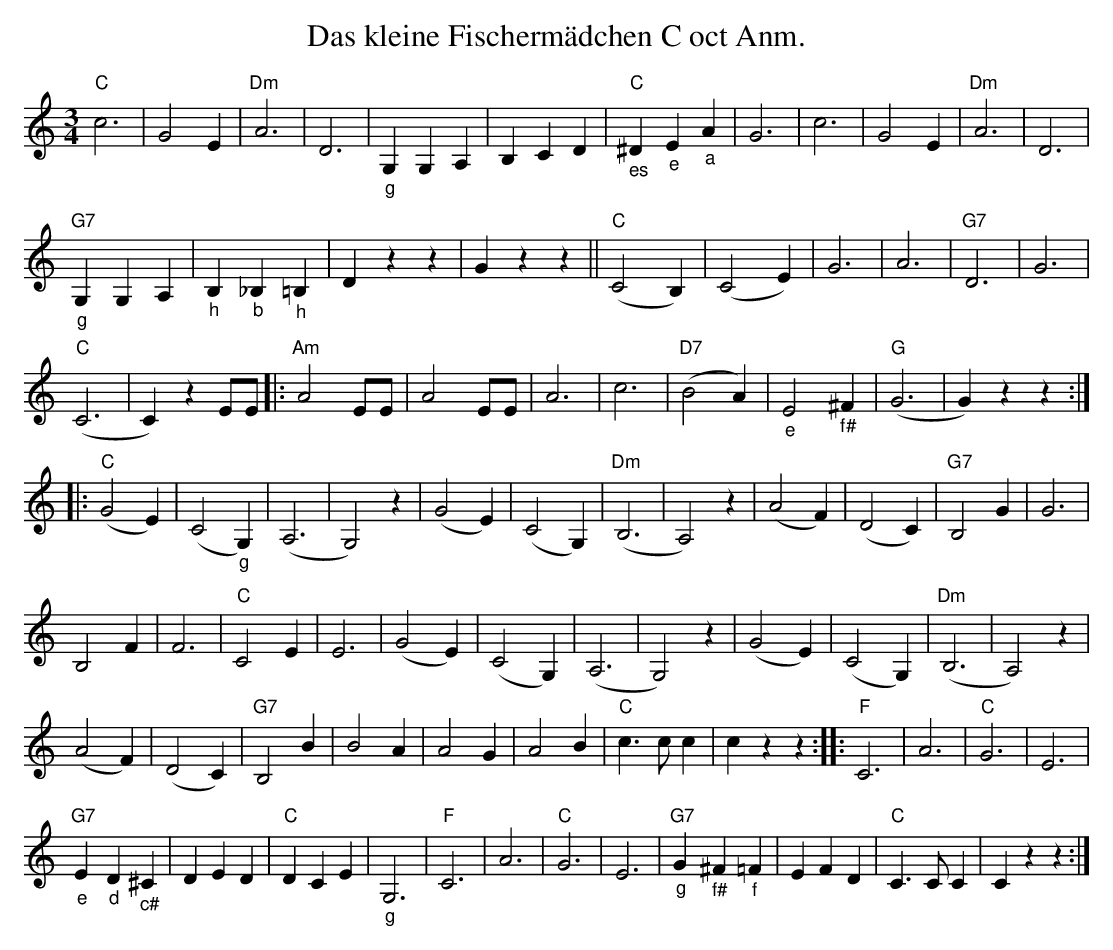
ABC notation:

X:1
T:Das kleine Fischermädchen C oct Anm.
M:3/4
L:1/4
K:Cmaj
"C"c3 | G2E | "Dm"A3 | D3 | "_g"G,G,A, | B,CD | "C""_es"^D"_e"E"_a"A | G3 | c3 | G2E | "Dm"A3 | D3 |
"G7""_g"G,G,A, | "_h"B, "_b"_B, "_h"=B, | Dzz | Gzz || "C"(C2B,) | (C2E) | G3 | A3 | "G7"D3 | G3 |
"C"(C3 | C) z E/2E/2 |: "Am"A2 E/2E/2 | A2 E/2E/2 | A3 | c3 | "D7"(B2 A) | "_e"E2 "_f#"^F | "G"(G3 | G) zz :|
|: "C"(G2E) | (C2"_g"G,) | (A,3 | G,2) z | (G2E) | (C2G,) | "Dm"(B,3 | A,2) z | (A2F) | (D2C) | "G7"B,2 G | G3 |
B,2F | F3 | "C"C2E | E3 | (G2E) | (C2G,) | (A,3 | G,2) z | (G2E) | (C2G,) | "Dm"(B,3 | A,2) z |
(A2F) | (D2C) | "G7"B,2 B | B2A | A2G | A2B | "C"c>c c | c zz :: "F"C3 | A3 | "C"G3 | E3 |
"G7""_e"E"_d"D"_c#"^C | DED | "C"DCE | "_g"G,3 | "F"C3 | A3 | "C"G3 | E3 | "G7""_g"G"_f#"^F"_f"=F | EFD | "C"C>C C | C zz :|
